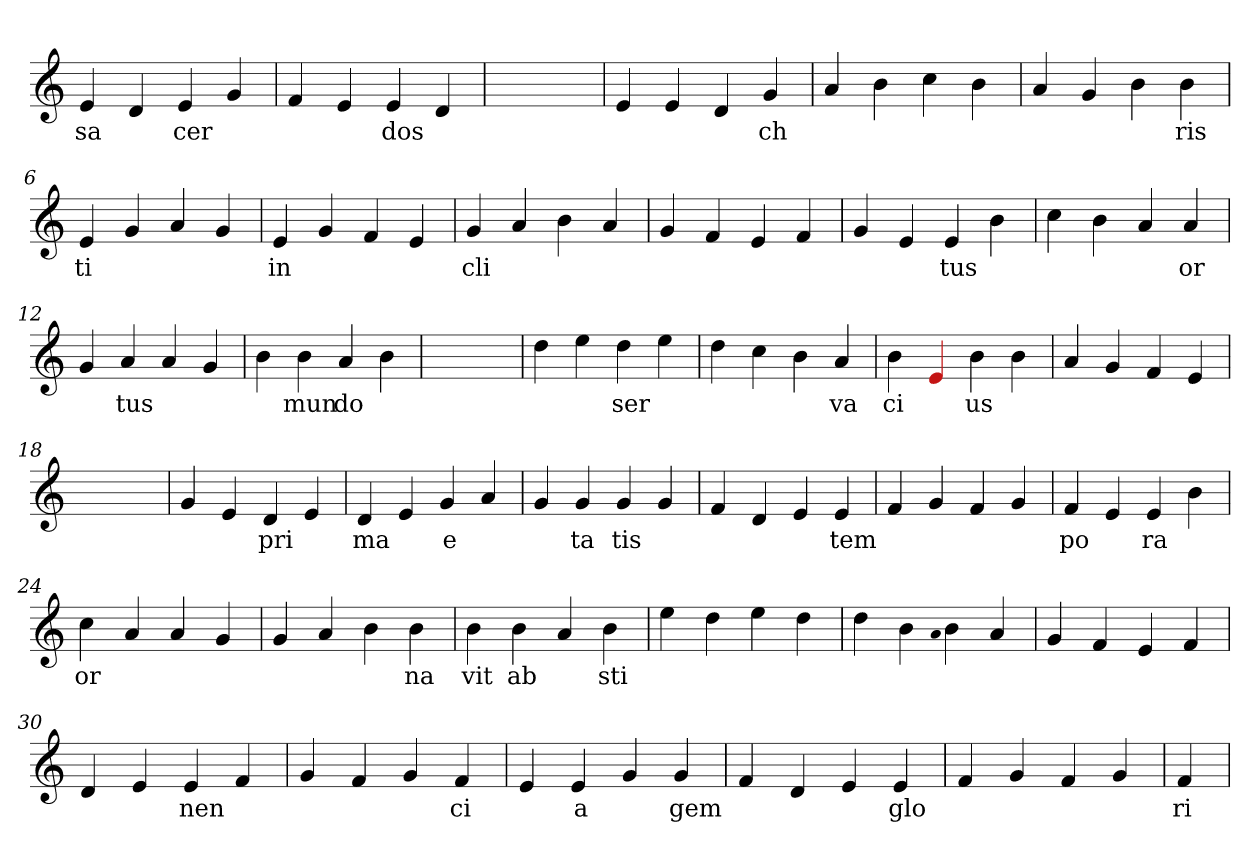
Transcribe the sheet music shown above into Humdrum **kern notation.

**kern	**text
*part1	*part1
*staff1	*staff1
*clefG2	*
=1	=1
4e	sa
4d	.
4e	cer
4g	.
=2	=2
4f	.
4e	.
4e	dos
4d	.
=3	=3
1ryy	.
=3	=3
4e	.
4e	.
4d	.
4g	ch
=4	=4
4a	.
4b	.
4cc	.
4b	.
=5	=5
4a	.
4g	.
4b	.
4b	ris
=6	=6
4e	ti
4g	.
4a	.
4g	.
=7	=7
4e	in
4g	.
4f	.
4e	.
=8	=8
4g	cli
4a	.
4b	.
4a	.
=9	=9
4g	.
4f	.
4e	.
4f	.
=10	=10
4g	.
4e	.
4e	tus
4b	.
=11	=11
4cc	.
4b	.
4a	.
4a	or
=12	=12
4g	.
4a	tus
4a	.
4g	.
=13	=13
4b	.
4b	mun
4a	do
4b	.
=14	=14
1ryy	.
=14	=14
4dd	.
4ee	.
4dd	ser
4ee	.
=15	=15
4dd	.
4cc	.
4b	.
4a	va
=16	=16
4b	ci
4Re	.
4b	us
4b	.
=17	=17
4a	.
4g	.
4f	.
4e	.
=18	=18
1ryy	.
=18	=18
4g	.
4e	.
4d	pri
4e	.
=19	=19
4d	ma
4e	.
4g	e
4a	.
=20	=20
4g	.
4g	ta
4g	tis
4g	.
=21	=21
4f	.
4d	.
4e	.
4e	tem
=22	=22
4f	.
4g	.
4f	.
4g	.
=23	=23
4f	po
4e	.
4e	ra
4b	.
=24	=24
4cc	or
4a	.
4a	.
4g	.
=25	=25
4g	.
4a	.
4b	.
4b	na
=26	=26
4b	vit
4b	ab
4a	.
4b	sti
=27	=27
4ee	.
4dd	.
4ee	.
4dd	.
=28	=28
4dd	.
4b	.
qqa	.
4b	.
4a	.
=29	=29
4g	.
4f	.
4e	.
4f	.
=30	=30
4d	.
4e	.
4e	nen
4f	.
=31	=31
4g	.
4f	.
4g	.
4f	ci
=32	=32
4e	.
4e	a
4g	.
4g	gem
=33	=33
4f	.
4d	.
4e	.
4e	glo
=34	=34
4f	.
4g	.
4f	.
4g	.
=35	=35
4f	ri
=	=
*-	*-
